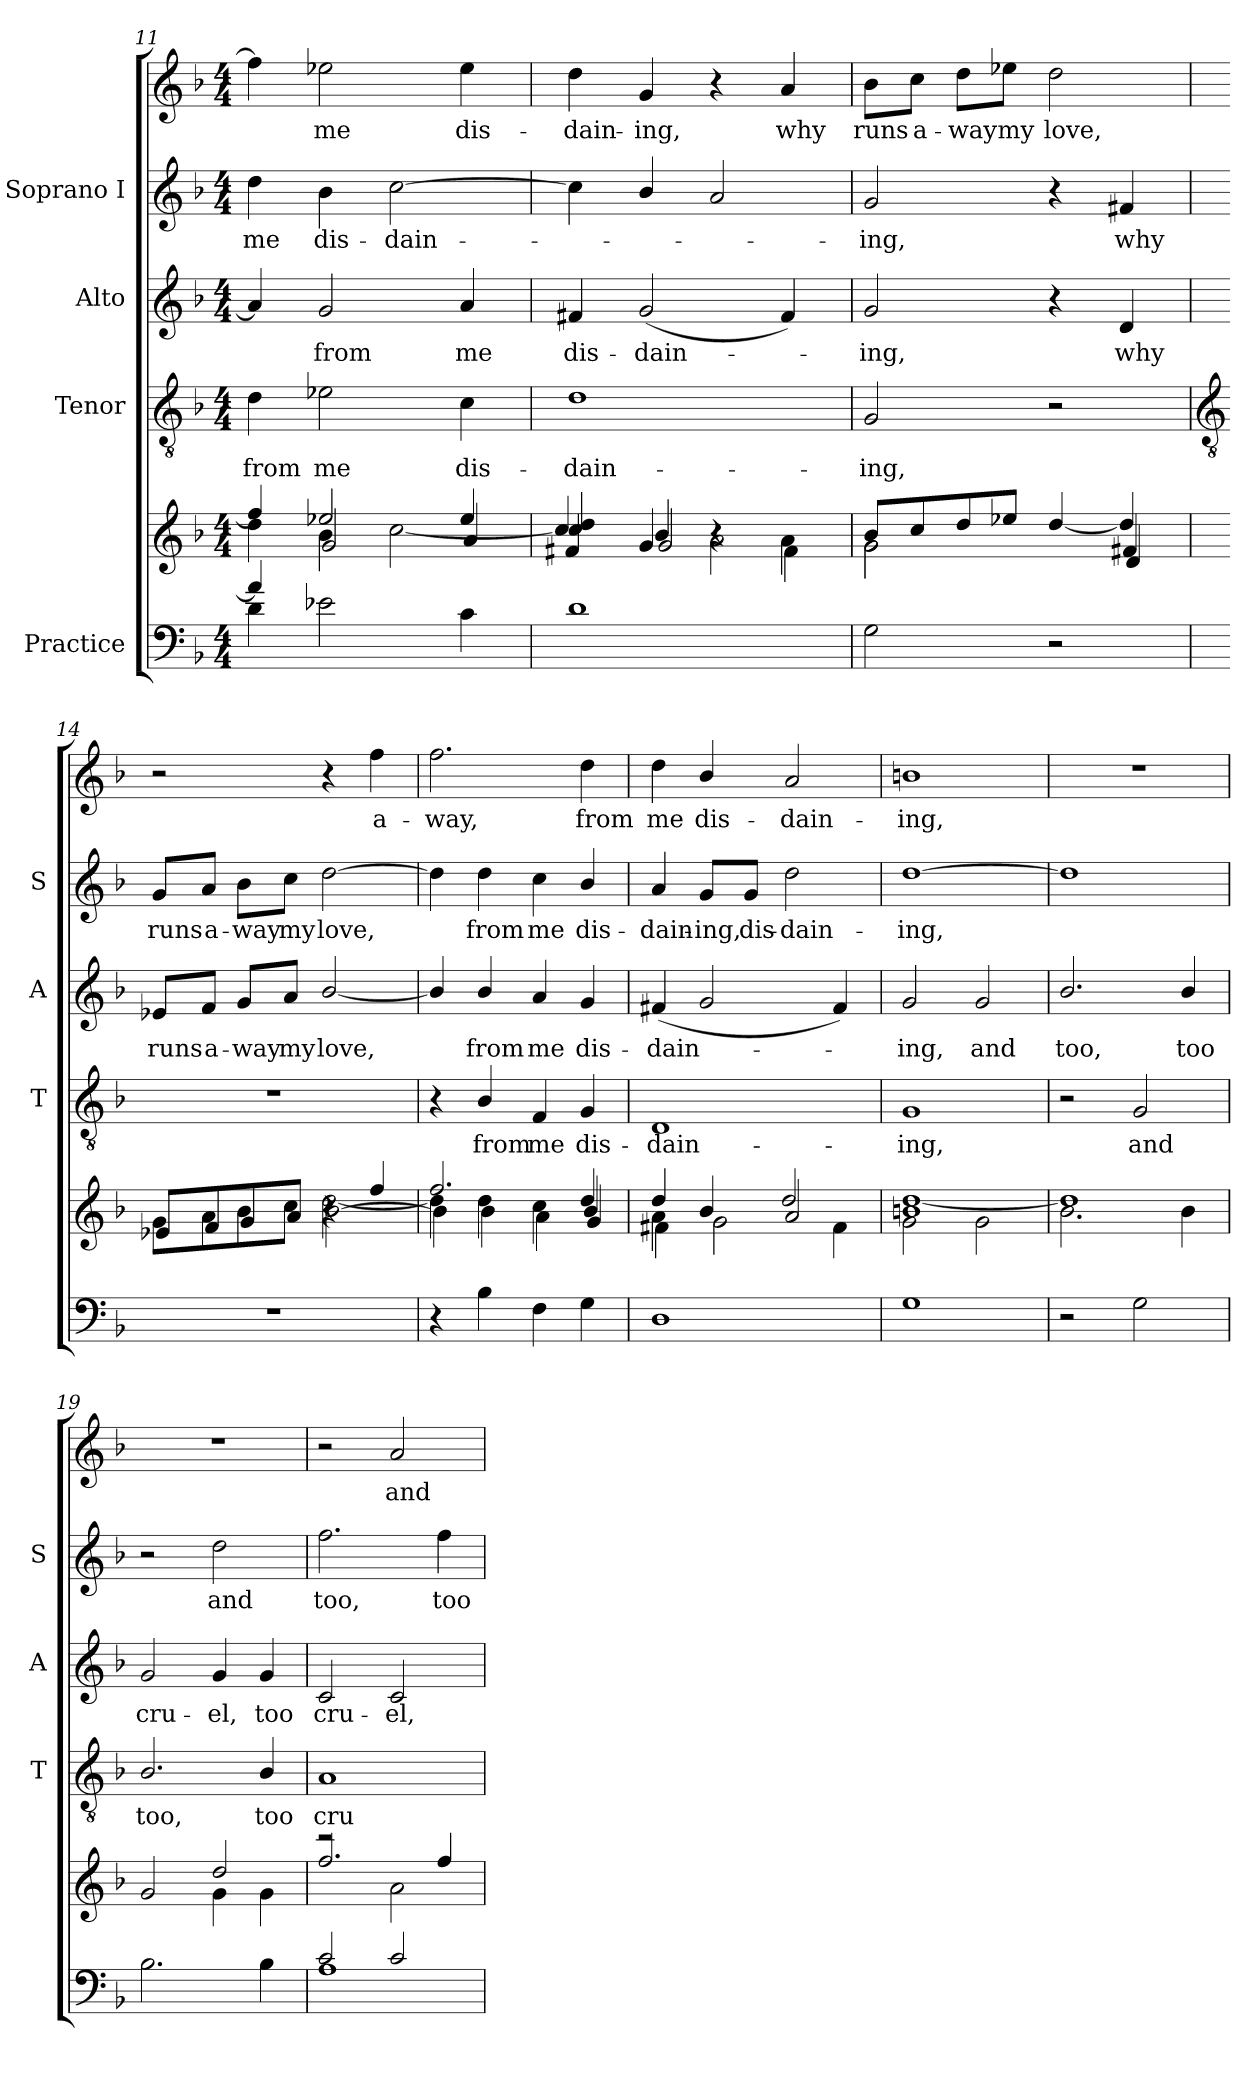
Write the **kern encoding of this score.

**kern	**kern	**kern	**text	**kern	**text	**kern	**text	**kern	**text
*part4	*part4	*part3	*part3	*part2	*part2	*part1	*part1	*part1	*part1
*staff6	*staff5	*staff4	*staff4	*staff3	*staff3	*staff2	*staff2	*staff1	*staff1
*I"Practice	*	*I"Tenor	*	*I"Alto	*	*I"Soprano I	*	*	*
*	*	*I'T	*	*I'A	*	*I'S	*	*	*
*clefF4	*clefG2	*clefGv2	*	*clefG2	*	*clefG2	*	*clefG2	*
*k[b-]	*k[b-]	*k[b-]	*	*k[b-]	*	*k[b-]	*	*k[b-]	*
*F:	*F:	*F:	*	*F:	*	*F:	*	*F:	*
*M4/4	*M4/4	*M4/4	*	*M4/4	*	*M4/4	*	*M4/4	*
=11	=11	=11	=11	=11	=11	=11	=11	=11	=11
*^	*^	*	*	*	*	*	*	*	*
*	*	*	*^	*	*	*	*	*	*	*	*
!	!	!	!	!	!	!LO:LY:b	!	!	!	!LO:LY:b	!	!
4a]	4d	4ff]	4dd	4ryy	4d	from	4a]	.	4dd	-me	4ff]	.
!	!	!	!	!	!	!LO:LY:b	!	!LO:LY:b	!	!LO:LY:b	!	!LO:LY:b
2.ryy	2e-X	2ee-X/	4b-	2g	2e-X	me	2g	from	4b-	dis-	2ee-X	me
!	!	!	!	!	!	!	!	!	!	!LO:LY:b	!	!
.	.	.	[2cc	.	.	.	.	.	[2cc	-dain-	.	.
!	!	!	!	!	!	!LO:LY:b	!	!LO:LY:b	!	!	!	!LO:LY:b
.	4c	4ee-/	.	4a	4c	dis-	4a	me	.	.	4ee-	dis-
=12	=12	=12	=12	=12	=12	=12	=12	=12	=12	=12	=12	=12
!	!	!	!	!	!	!LO:LY:b	!	!LO:LY:b	!	!	!	!LO:LY:b
*v	*v	*	*	*	*	*	*	*	*	*	*	*
1d	4cc/ 4dd/	4cc/]	4f#X	1d	-dain-	4f#X	dis-	4cc]	.	4dd	dain-
!	!	!	!	!	!	!	!LO:LY:b	!	!	!	!LO:LY:b
.	4g	4b-/	2g	.	.	(<2g	-dain-	4b-/	.	4g	-ing,
.	4r	2a	.	.	.	.	.	2a	.	4r	.
!	!	!	!	!	!	!	!	!	!	!	!LO:LY:b
.	4a\	.	4f#\	.	.	4f#)	.	.	.	4a	why
=13	=13	=13	=13	=13	=13	=13	=13	=13	=13	=13	=13
!	!	!	!	!	!LO:LY:b	!	!LO:LY:b	!	!LO:LY:b	!	!LO:LY:b
2G	8b-/L	2g\	2g\	2G	-ing,	2g	ing,	2g	ing,	8b-\L	runs
!	!	!	!	!	!	!	!	!	!	!	!LO:LY:b
.	8cc/	.	.	.	.	.	.	.	.	8cc\J	a-
!	!	!	!	!	!	!	!	!	!	!	!LO:LY:b
.	8dd/	.	.	.	.	.	.	.	.	8dd\L	-way
!	!	!	!	!	!	!	!	!	!	!	!LO:LY:b
.	8ee-X/J	.	.	.	.	.	.	.	.	8ee-X\J	my
!	!	!	!	!	!	!	!	!	!	!	!LO:LY:b
2r	[4dd/	4ryy	4ryy	2r	.	4r	.	4r	.	2dd	love,
!	!	!	!	!	!	!	!LO:LY:b	!	!LO:LY:b	!	!
.	4dd/]	4f#X/	4d/	.	.	4d	why	4f#X	why	.	.
!!LO:LB:g=z
=14	=14	=14	=14	=14	=14	=14	=14	=14	=14	=14	=14
*	*	*	*	*clefGv2	*	*	*	*	*	*	*
!	!	!	!	!	!	!	!LO:LY:b	!	!LO:LY:b	!	!
1r	2ryy	8gL	8e-XL	1r	.	8e-X/L	runs	8g/L	-runs	2r	.
!	!	!	!	!	!	!	!LO:LY:b	!	!LO:LY:b	!	!
.	.	8a	8f	.	.	8f/J	a-	8a/J	a-	.	.
!	!	!	!	!	!	!	!LO:LY:b	!	!LO:LY:b	!	!
.	.	8b-	8g	.	.	8g/L	-way	8b-\L	-way	.	.
!	!	!	!	!	!	!	!LO:LY:b	!	!LO:LY:b	!	!
.	.	8ccJ	8aJ	.	.	8a/J	my	8cc\J	my	.	.
!	!	!	!	!	!	!	!LO:LY:b	!	!LO:LY:b	!	!
.	4r	[2dd\	[2b-\	.	.	[2b-/	love,	[2dd	love,	4r	.
!	!	!	!	!	!	!	!	!	!	!	!LO:LY:b
.	4ff/	.	.	.	.	.	.	.	.	4ff	a-
=15	=15	=15	=15	=15	=15	=15	=15	=15	=15	=15	=15
!	!	!	!	!	!	!	!	!	!	!	!LO:LY:b
4r	2.ff/	4dd\]	4b-\]	4r	.	4b-/]	.	4dd]	.	2.ff	way,
!	!	!	!	!	!LO:LY:b	!	!LO:LY:b	!	!LO:LY:b	!	!
4B-\	.	4dd\	4b-\	4B-/	from	4b-/	from	4dd	from	.	.
!	!	!	!	!	!LO:LY:b	!	!LO:LY:b	!	!LO:LY:b	!	!
4F	.	4cc\	4a\	4F	me	4a	me	4cc	me	.	.
!	!	!	!	!	!LO:LY:b	!	!LO:LY:b	!	!LO:LY:b	!	!LO:LY:b
4G	4dd/	4b-/	4g/	4G	dis-	4g	dis-	4b-/	dis-	4dd	from
=16	=16	=16	=16	=16	=16	=16	=16	=16	=16	=16	=16
!	!	!	!	!	!LO:LY:b	!	!LO:LY:b	!	!LO:LY:b	!	!LO:LY:b
1D	4dd	4a\	4f#X\	1D	-dain-	(<4f#X	-dain-	4a	-dain-	4dd	-me
!	!	!	!	!	!	!	!	!	!LO:LY:b	!	!LO:LY:b
.	4b-/	8g\Lyy	2g\	.	.	2g	.	8g/L	-ing,	4b-/	dis-
!	!	!	!	!	!	!	!	!	!LO:LY:b	!	!
.	.	8g\Jyy	.	.	.	.	.	8g/J	dis-	.	.
!	!	!	!	!	!	!	!	!	!LO:LY:b	!	!LO:LY:b
.	2a	2dd/	.	.	.	.	.	2dd	-dain-	2a	-dain-
.	.	.	4f#\	.	.	4f#)	.	.	.	.	.
=17	=17	=17	=17	=17	=17	=17	=17	=17	=17	=17	=17
!	!	!	!	!	!LO:LY:b	!	!LO:LY:b	!	!LO:LY:b	!	!LO:LY:b
1G	1bn	[1dd\	2g\	1G	-ing,	2g	ing,	[1dd	ing,	1bn	-ing,
!	!	!	!	!	!	!	!LO:LY:b	!	!	!	!
.	.	.	2g\	.	.	2g	and	.	.	.	.
=18	=18	=18	=18	=18	=18	=18	=18	=18	=18	=18	=18
!	!	!	!	!	!	!	!LO:LY:b	!	!	!	!
2r	1ryy	1dd\]	2.b-\	2r	.	2.b-/	too,	1dd]	.	1r	.
!	!	!	!	!	!LO:LY:b	!	!	!	!	!	!
2G	.	.	.	2G	and	.	.	.	.	.	.
!	!	!	!	!	!	!	!LO:LY:b	!	!	!	!
.	.	.	4b-\	.	.	4b-/	too	.	.	.	.
=19	=19	=19	=19	=19	=19	=19	=19	=19	=19	=19	=19
!	!	!	!	!	!LO:LY:b	!	!LO:LY:b	!	!	!	!
2.B-\	1ryy	2ryy	2g/	2.B-/	too,	2g	cru-	2r	.	1r	.
!	!	!	!	!	!	!	!LO:LY:b	!	!LO:LY:b	!	!
.	.	2dd/	4g\	.	.	4g	-el,	2dd	and	.	.
!	!	!	!	!	!LO:LY:b	!	!LO:LY:b	!	!	!	!
4B-\	.	.	4g\	4B-/	too	4g	too	.	.	.	.
=20	=20	=20	=20	=20	=20	=20	=20	=20	=20	=20	=20
*^	*	*	*	*	*	*	*	*	*	*	*
!	!	!	!	!	!	!LO:LY:b	!	!LO:LY:b	!	!LO:LY:b	!	!
*	*	*	*v	*v	*	*	*	*	*	*	*	*
2c/	1A	2r	2.ff/	1A	cru-	2c	cru-	2.ff	too,	2r	.
!	!	!	!	!	!	!	!LO:LY:b	!	!	!	!LO:LY:b
2c/	.	2a\	.	.	.	2c	-el,	.	.	2a	and
!	!	!	!	!	!	!	!	!	!LO:LY:b	!	!
.	.	.	4ff/	.	.	.	.	4ff	too	.	.
*v	*v	*	*	*	*	*	*	*	*	*	*
*	*v	*v	*	*	*	*	*	*	*	*
=	=	=	=	=	=	=	=	=	=
*-	*-	*-	*-	*-	*-	*-	*-	*-	*-
